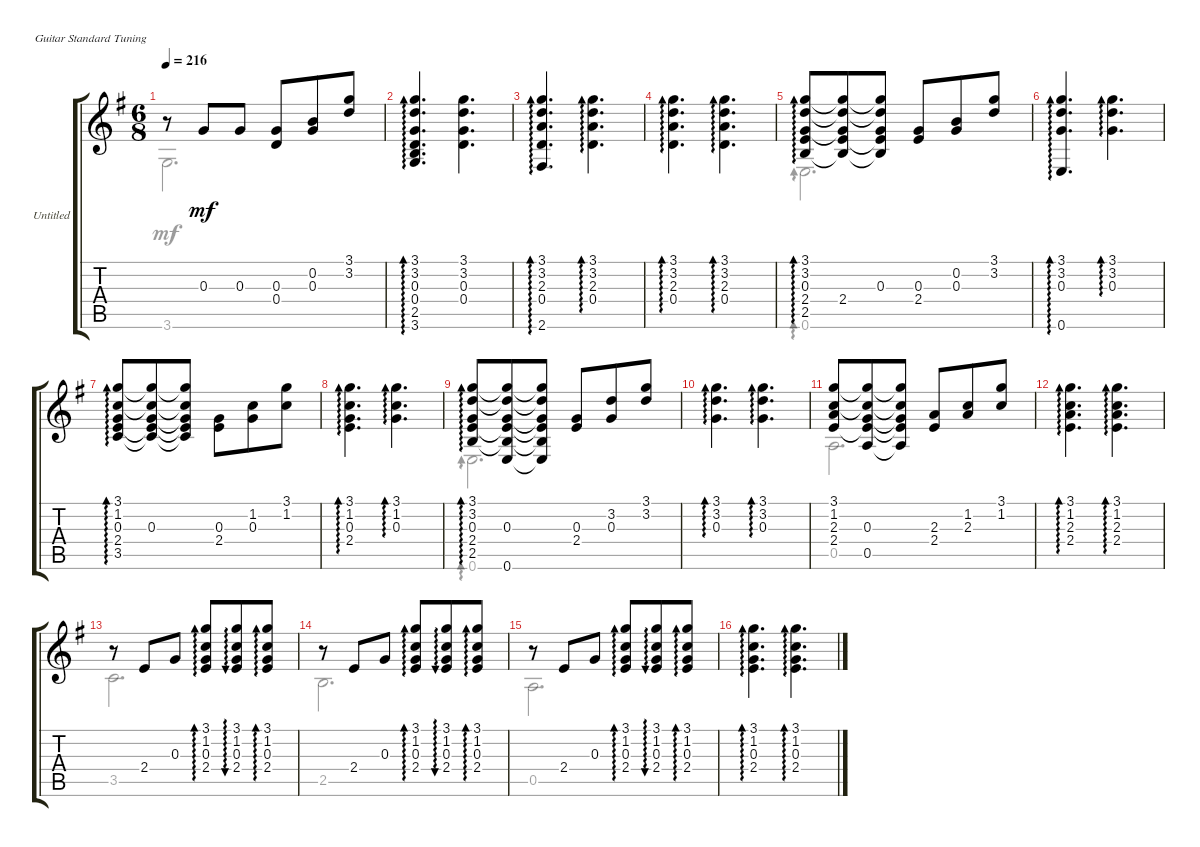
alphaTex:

\bracketExtendMode groupsimilarinstruments
\firstSystemTrackNameOrientation horizontal
\otherSystemsTrackNameOrientation horizontal
\track ("Untitled" "Untitled") {instrument acousticguitarnylon}
\staff {score tabs}
\tuning (E4 B3 G3 D3 A2 E2)
\voice
\ts (6 8)
\tempo 216
\clef g2
\ks g
r.8{dy mf} 0.3.8 0.3.8 (0.3 0.4).8 (0.2 0.3).8 (3.1 3.2).8 |
(3.1 3.2 0.3 0.4 2.5 3.6).4{d ad 0} (3.1 3.2 0.3 0.4).4{d} |
(3.1 3.2 2.3 0.4 2.6).4{d ad 0} (3.1 3.2 2.3 0.4).4{d ad 0} |
(3.1 3.2 2.3 0.4).4{d ad 0} (3.1 3.2 2.3 0.4).4{d ad 0} |
(3.1 3.2 0.3 2.4 2.5).8{ad 0} (3.1{t} 3.2{t} 0.3{t} 2.4 2.5{t}).8 (3.1{t} 3.2{t} 0.3 2.4{t} 2.5{t}).8 (0.3 2.4).8 (0.2 0.3).8 (3.1 3.2).8 |
(3.1 3.2 0.3 0.6).4{d ad 0} (3.1 3.2 0.3).4{d ad 0} |
(3.1 1.2 0.3 2.4 3.5).8{ad 0} (3.1{t} 1.2{t} 0.3 2.4{t} 3.5{t}).8 (3.1{t} 1.2{t} 0.3{t} 2.4{t} 3.5{t}).8 (0.3 2.4).8 (1.2 0.3).8 (3.1 1.2).8 |
(3.1 1.2 0.3 2.4).4{d ad 0} (3.1 1.2 0.3).4{d ad 0} |
(3.1 3.2 0.3 2.4 2.5).8{ad 0} (3.1{t} 3.2{t} 0.3 2.4{t} 2.5{t} 0.6).8 (3.1{t} 3.2{t} 0.3{t} 2.4{t} 2.5{t} 0.6{t}).8 (0.3 2.4).8 (3.2 0.3).8 (3.1 3.2).8 |
(3.1 3.2 0.3).4{d ad 0} (3.1 3.2 0.3).4{d ad 0} |
(3.1 1.2 2.3 2.4).8 (3.1{t} 1.2{t} 0.3 2.4{t} 0.5).8 (3.1{t} 1.2{t} 0.3{t} 2.4{t} 0.5{t}).8 (2.3 2.4).8 (1.2 2.3).8 (3.1 1.2).8 |
(3.1 1.2 2.3 2.4).4{d ad 0} (3.1 1.2 2.3 2.4).4{d ad 0} |
r.8 2.4.8 0.3.8 (3.1 1.2 0.3 2.4).8{ad 0} (3.1 1.2 0.3 2.4).8{au 0} (3.1 1.2 0.3 2.4).8{ad 0} |
r.8 2.4.8 0.3.8 (3.1 1.2 0.3 2.4).8{ad 0} (3.1 1.2 0.3 2.4).8{au 0} (3.1 1.2 0.3 2.4).8{ad 0} |
r.8 2.4.8 0.3.8 (3.1 1.2 0.3 2.4).8{ad 0} (3.1 1.2 0.3 2.4).8{au 0} (3.1 1.2 0.3 2.4).8{ad 0} |
(3.1 1.2 0.3 2.4).4{d ad 0} (3.1 1.2 0.3 2.4).4{d ad 0}
\voice
\clef g2
\ottava regular
\simile none
\ks g
3.6.2{d dy mf} |
|
|
|
0.6.2{d ad 0} |
|
|
|
0.6.2{d ad 0} |
|
0.5.2{d} |
|
3.5.2{d} |
2.5.2{d} |
0.5.2{d} |
